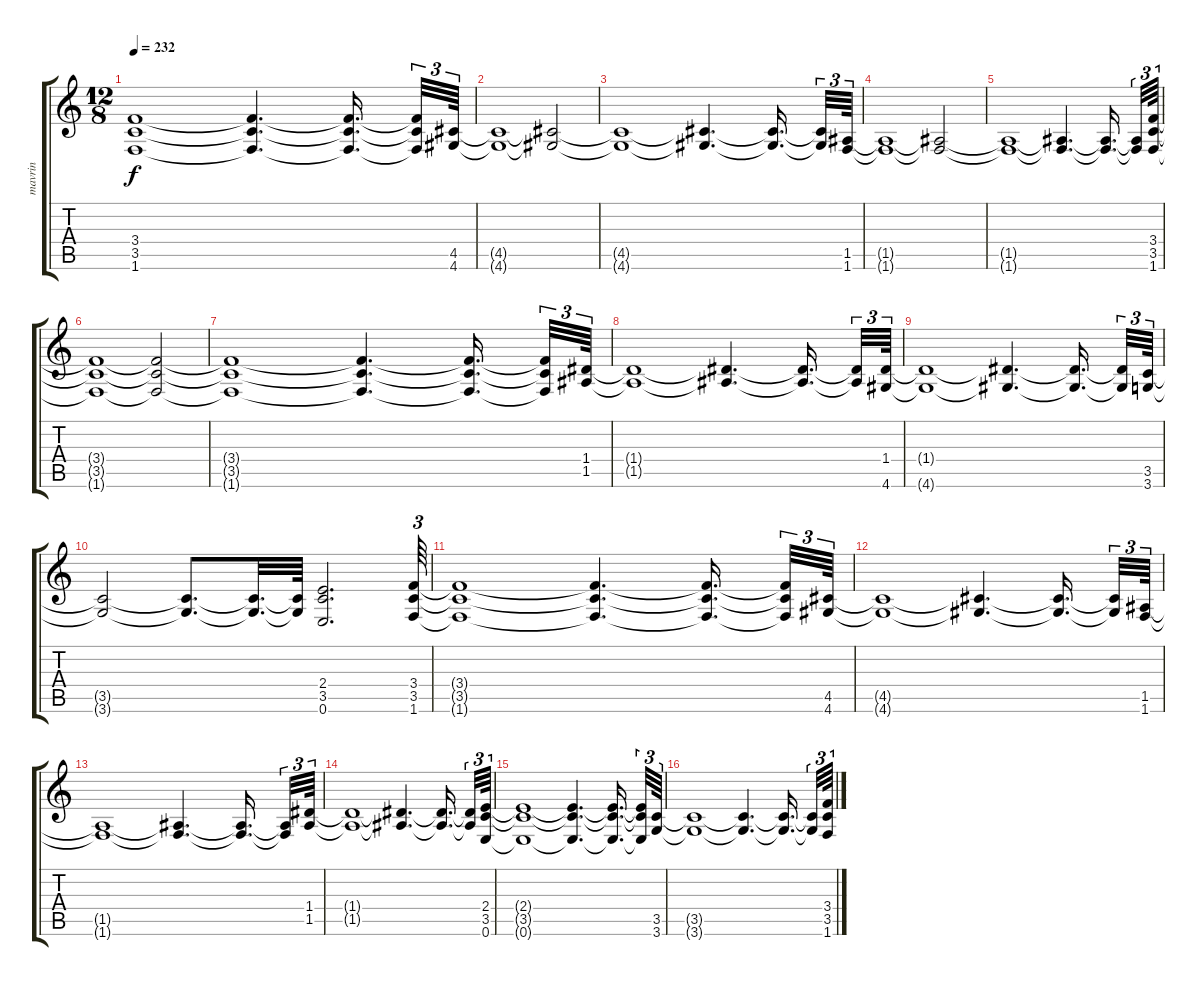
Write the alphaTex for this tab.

\track ("mavrin" "mavrin") {instrument overdrivenguitar}
\staff {score tabs}
\tuning (E4 B3 G3 D3 A2 E2) {hide}
\ts (12 8)
\tempo 232
\clef g2
\ks c
(3.4{t} 3.5{t} 1.6{t}).1{dy f} (3.4{t} 3.5{t} 1.6{t}).4{d} (3.4{t} 3.5{t} 1.6{t}).16{d beam splitsecondary} (3.4{t} 3.5{t} 1.6{t}).32{tu (3 2)} (4.5 4.6).64{tu (3 2)} |
(4.5{t} 4.6{t}).1 (4.5{t} 4.6{t}).2 |
(4.5{t} 4.6{t}).1 (4.5{t} 4.6{t}).4{d} (4.5{t} 4.6{t}).16{d beam splitsecondary} (4.5{t} 4.6{t}).32{tu (3 2)} (1.5 1.6).64{tu (3 2)} |
(1.5{t} 1.6{t}).1 (1.5{t} 1.6{t}).2 |
(1.5{t} 1.6{t}).1 (1.5{t} 1.6{t}).4{d} (1.5{t} 1.6{t}).16{d beam splitsecondary} (1.5{t} 1.6{t}).32{tu (3 2)} (3.4 3.5 1.6).64{tu (3 2)} |
(3.4{t} 3.5{t} 1.6{t}).1 (3.4{t} 3.5{t} 1.6{t}).2 |
(3.4{t} 3.5{t} 1.6{t}).1 (3.4{t} 3.5{t} 1.6{t}).4{d} (3.4{t} 3.5{t} 1.6{t}).16{d beam splitsecondary} (3.4{t} 3.5{t} 1.6{t}).32{tu (3 2)} (1.4 1.5).64{tu (3 2)} |
(1.4{t} 1.5{t}).1 (1.4{t} 1.5{t}).4{d} (1.4{t} 1.5{t}).16{d beam splitsecondary} (1.4{t} 1.5{t}).32{tu (3 2)} (1.4 4.6).64{tu (3 2)} |
(1.4{t} 4.6{t}).1 (1.4{t} 4.6{t}).4{d} (1.4{t} 4.6{t}).16{d beam splitsecondary} (1.4{t} 4.6{t}).32{tu (3 2)} (3.5 3.6).64{tu (3 2)} |
(3.5{t} 3.6{t}).2 (3.5{t} 3.6{t}).8{d} (3.5{t} 3.6{t}).32{d} (3.5{t} 3.6{t}).64 (2.4 3.5 0.6).2{d} (3.4 3.5 1.6).64{tu (3 2)} |
(3.4{t} 3.5{t} 1.6{t}).1 (3.4{t} 3.5{t} 1.6{t}).4{d} (3.4{t} 3.5{t} 1.6{t}).16{d beam splitsecondary} (3.4{t} 3.5{t} 1.6{t}).32{tu (3 2)} (4.5 4.6).64{tu (3 2)} |
(4.5{t} 4.6{t}).1 (4.5{t} 4.6{t}).4{d} (4.5{t} 4.6{t}).16{d beam splitsecondary} (4.5{t} 4.6{t}).32{tu (3 2)} (1.5 1.6).64{tu (3 2)} |
(1.5{t} 1.6{t}).1 (1.5{t} 1.6{t}).4{d} (1.5{t} 1.6{t}).16{d beam splitsecondary} (1.5{t} 1.6{t}).32{tu (3 2)} (1.4 1.5).64{tu (3 2)} |
(1.4{t} 1.5{t}).1 (1.4{t} 1.5{t}).4{d} (1.4{t} 1.5{t}).16{d beam splitsecondary} (1.4{t} 1.5{t}).32{tu (3 2)} (2.4 3.5 0.6).64{tu (3 2)} |
(2.4{t} 3.5{t} 0.6{t}).1 (2.4{t} 3.5{t} 0.6{t}).4{d} (2.4{t} 3.5{t} 0.6{t}).16{d beam splitsecondary} (2.4{t} 3.5{t} 0.6{t}).32{tu (3 2)} (3.5 3.6).64{tu (3 2)} |
(3.5{t} 3.6{t}).1 (3.5{t} 3.6{t}).4{d} (3.5{t} 3.6{t}).16{d beam splitsecondary} (3.5{t} 3.6{t}).32{tu (3 2)} (3.4 3.5 1.6).64{tu (3 2)}
